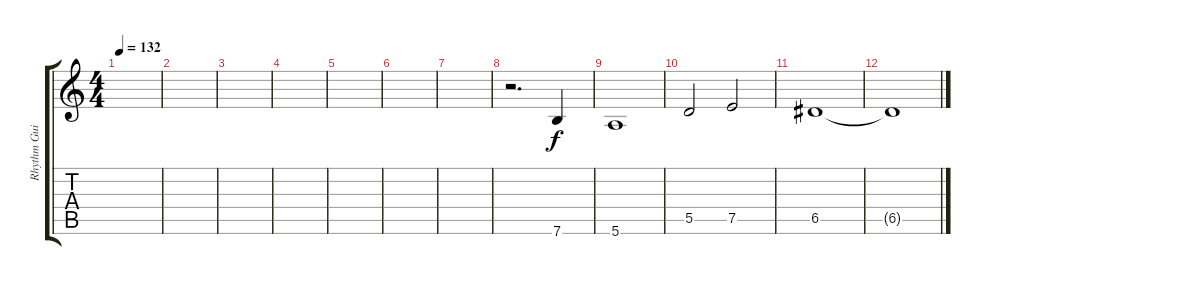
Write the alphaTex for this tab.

\track ("Rhythm Guitar" "Rhythm Gui") {instrument overdrivenguitar}
\staff {score tabs}
\tuning (E4 B3 G3 D3 A2 E2) {hide}
\ts (4 4)
\tempo 132
\clef g2
\ks c
|
|
|
|
|
|
|
r.2{d} 7.6.4 |
5.6.1 |
5.5.2 7.5.2 |
6.5.1{volume 6} |
6.5{t}.1
